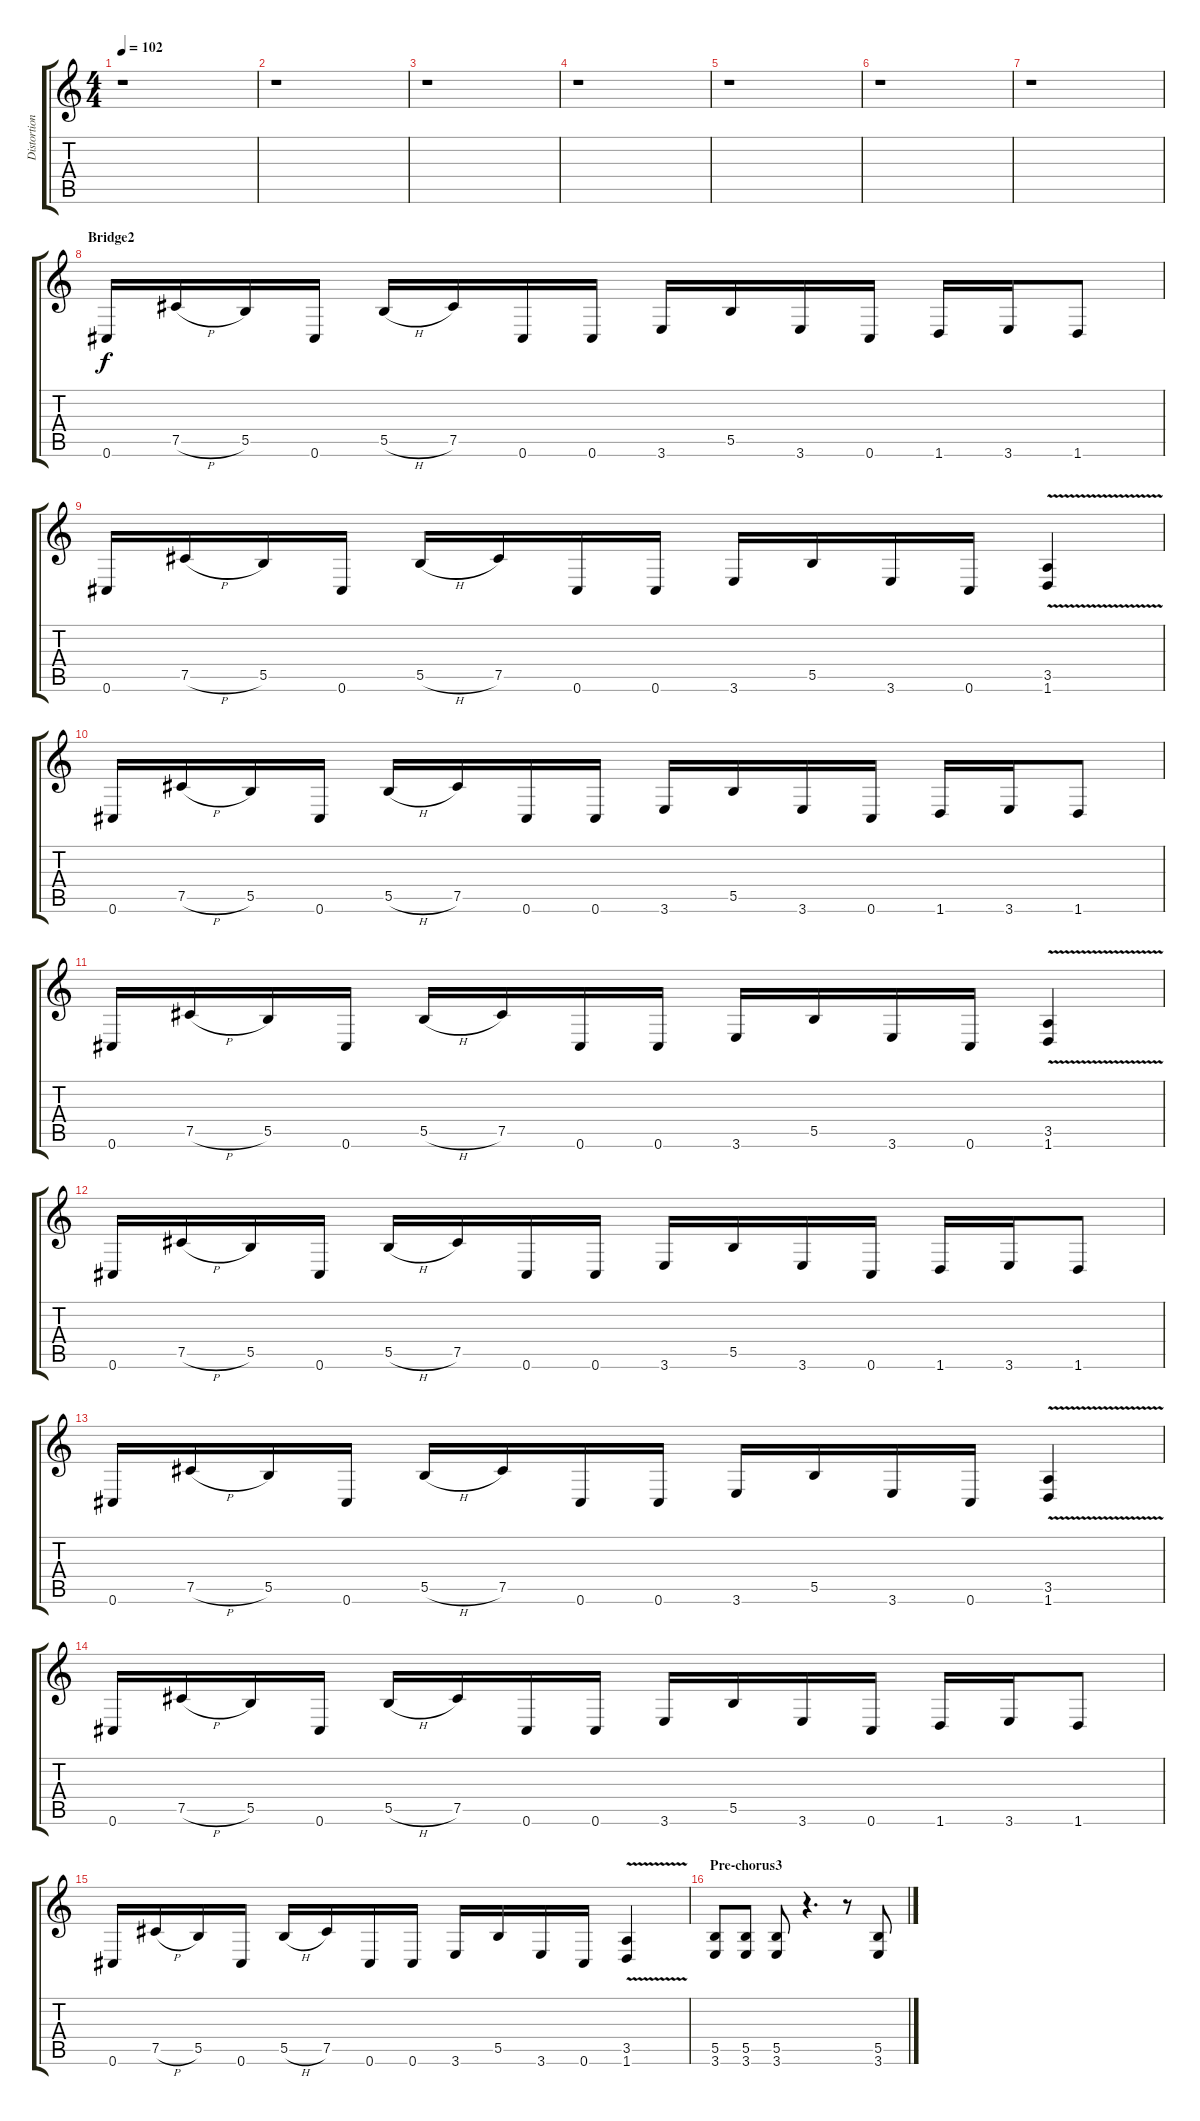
\track ("Distortion Guitar" "Distortion") {instrument distortionguitar}
\staff {score tabs}
\tuning (Db4 Ab3 E3 B2 Gb2 Db2) {hide}
\ts (4 4)
\tempo 102
\clef g2
\ks c
r.1{dy f} |
r.1 |
r.1 |
r.1 |
r.1 |
r.1 |
r.1 |
\section ("" "Bridge2")
0.6.16 7.5{h}.16 5.5.16 0.6.16 5.5{h}.16 7.5.16 0.6.16 0.6.16 3.6.16 5.5.16 3.6.16 0.6.16 1.6.16 3.6.16 1.6.8 |
0.6.16 7.5{h}.16 5.5.16 0.6.16 5.5{h}.16 7.5.16 0.6.16 0.6.16 3.6.16 5.5.16 3.6.16 0.6.16 (3.5{v} 1.6{v}).4 |
0.6.16 7.5{h}.16 5.5.16 0.6.16 5.5{h}.16 7.5.16 0.6.16 0.6.16 3.6.16 5.5.16 3.6.16 0.6.16 1.6.16 3.6.16 1.6.8 |
0.6.16 7.5{h}.16 5.5.16 0.6.16 5.5{h}.16 7.5.16 0.6.16 0.6.16 3.6.16 5.5.16 3.6.16 0.6.16 (3.5{v} 1.6{v}).4 |
0.6.16 7.5{h}.16 5.5.16 0.6.16 5.5{h}.16 7.5.16 0.6.16 0.6.16 3.6.16 5.5.16 3.6.16 0.6.16 1.6.16 3.6.16 1.6.8 |
0.6.16 7.5{h}.16 5.5.16 0.6.16 5.5{h}.16 7.5.16 0.6.16 0.6.16 3.6.16 5.5.16 3.6.16 0.6.16 (3.5{v} 1.6{v}).4 |
0.6.16 7.5{h}.16 5.5.16 0.6.16 5.5{h}.16 7.5.16 0.6.16 0.6.16 3.6.16 5.5.16 3.6.16 0.6.16 1.6.16 3.6.16 1.6.8 |
0.6.16 7.5{h}.16 5.5.16 0.6.16 5.5{h}.16 7.5.16 0.6.16 0.6.16 3.6.16 5.5.16 3.6.16 0.6.16 (3.5{v} 1.6{v}).4 |
\section ("" "Pre-chorus3")
(5.5 3.6).8 (5.5 3.6).8 (5.5 3.6).8 r.4{d} r.8 (5.5 3.6).8
